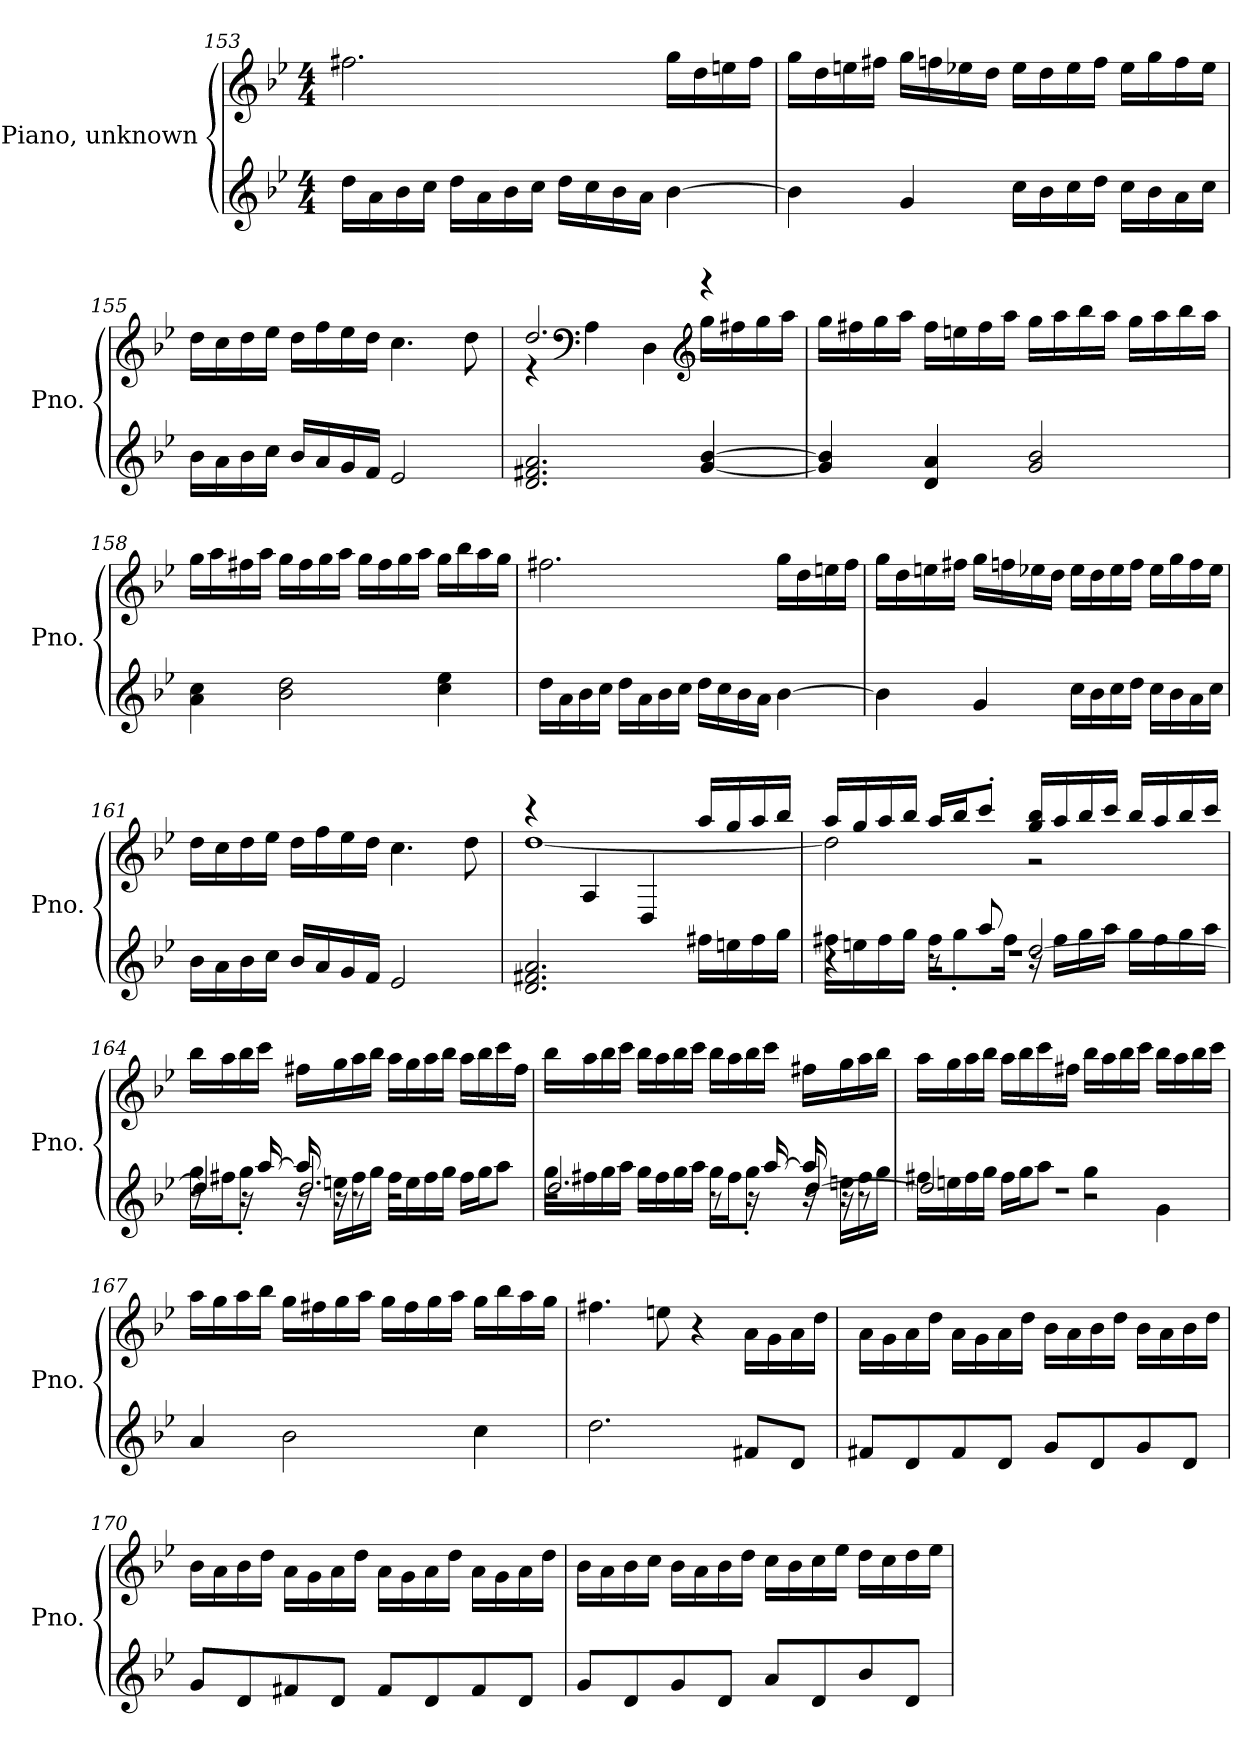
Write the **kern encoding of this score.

**kern	**kern
*part1	*part1
*staff2	*staff1
*I"Piano, unknown	*
*I'Pno.	*
!!LO:LB:g=z
*clefG2	*clefG2
*k[b-e-]	*k[b-e-]
*M4/4	*M4/4
=153	=153
16dd\LL	2.ff#X\
16a\	.
16b-\	.
16cc\JJ	.
16dd\LL	.
16a\	.
16b-\	.
16cc\JJ	.
16dd\LL	.
16cc\	.
16b-\	.
16a\JJ	.
[4b-\	16gg\LL
.	16dd\
.	16een\
.	16ff#\JJ
=154	=154
4b-\]	16gg\LL
.	16dd\
.	16een\
.	16ff#X\JJ
4g/	16gg\LL
.	16ffn\
.	16ee-X\
.	16dd\JJ
16cc\LL	16ee-\LL
16b-\	16dd\
16cc\	16ee-\
16dd\JJ	16ff\JJ
16cc\LL	16ee-\LL
16b-\	16gg\
16a\	16ff\
16cc\JJ	16ee-\JJ
!!LO:PB:g=z
=155	=155
16b-\LL	16dd\LL
16a\	16cc\
16b-\	16dd\
16cc\JJ	16ee-\JJ
16b-/LL	16dd\LL
16a/	16ff\
16g/	16ee-\
16f/JJ	16dd\JJ
2e-/	4.cc\
.	8dd\
=156	=156
*	*^
2.d/ 2.f#X/ 2.a/	2.dd/	4r
*	*clefF4	*
.	.	4A\
.	.	4D\
*	*clefG2	*
[4g/ [4b-/	4r	16gg\LL
.	.	16ff#X\
.	.	16gg\
.	.	16aa\JJ
*	*v	*v
=157	=157
4g/] 4b-/]	16gg\LL
.	16ff#X\
.	16gg\
.	16aa\JJ
4d/ 4a/	16ff#\LL
.	16een\
.	16ff#\
.	16aa\JJ
2g/ 2b-/	16gg\LL
.	16aa\
.	16bb-\
.	16aa\JJ
.	16gg\LL
.	16aa\
.	16bb-\
.	16aa\JJ
!!LO:LB:g=z
=158	=158
4a\ 4cc\	16gg\LL
.	16aa\
.	16ff#X\
.	16aa\JJ
2b-\ 2dd\	16gg\LL
.	16ff#\
.	16gg\
.	16aa\JJ
.	16gg\LL
.	16ff#\
.	16gg\
.	16aa\JJ
4cc\ 4ee-\	16gg\LL
.	16bb-\
.	16aa\
.	16gg\JJ
=159	=159
16dd\LL	2.ff#X\
16a\	.
16b-\	.
16cc\JJ	.
16dd\LL	.
16a\	.
16b-\	.
16cc\JJ	.
16dd\LL	.
16cc\	.
16b-\	.
16a\JJ	.
[4b-\	16gg\LL
.	16dd\
.	16een\
.	16ff#\JJ
!!LO:LB:g=z
=160	=160
4b-\]	16gg\LL
.	16dd\
.	16een\
.	16ff#X\JJ
4g/	16gg\LL
.	16ffn\
.	16ee-X\
.	16dd\JJ
16cc\LL	16ee-\LL
16b-\	16dd\
16cc\	16ee-\
16dd\JJ	16ff\JJ
16cc\LL	16ee-\LL
16b-\	16gg\
16a\	16ff\
16cc\JJ	16ee-\JJ
=161	=161
16b-\LL	16dd\LL
16a\	16cc\
16b-\	16dd\
16cc\JJ	16ee-\JJ
16b-/LL	16dd\LL
16a/	16ff\
16g/	16ee-\
16f/JJ	16dd\JJ
2e-/	4.cc\
.	8dd\
=162	=162
*	*^
2.d/ 2.f#X/ 2.a/	4r	[1dd
.	4A/	.
.	4D/	.
16ff#X\LL	16aa/LL	.
16een\	16gg/	.
16ff#\	16aa/	.
16gg\JJ	16bb-/JJ	.
!!LO:LB:g=z	!!
=163	=163	=163
*^	*	*
*	*^	*	*
1r	16ff#X\LL	4r	16aa/LL	2dd\]
.	16een\	.	16gg/	.
.	16ff#\	.	16aa/	.
.	16gg\JJ	.	16bb-/JJ	.
.	16ff#\KL	8r	16aa/LL	.
.	8gg'\	.	16bb-/J	.
.	.	8aa/	8ccc'/J	.
.	16ff#\Jk	.	.	.
.	16r	[2dd/	16gg/ 16bb-/LL	2r
.	16ff#\LL	.	16aa/	.
.	16gg\	.	16bb-/	.
.	16aa\JJ	.	16ccc/JJ	.
.	16gg\LL	.	16bb-/LL	.
.	16ff#\	.	16aa/	.
.	16gg\	.	16bb-/	.
.	16aa\JJ	.	16ccc/JJ	.
*	*	*	*v	*v
=164	=164	=164	=164
8r	16gg\LL	4dd/]	16bb-\LL
.	16ff#X\J	.	16aa\
16r	8gg'\J	.	16bb-\
[16aa/	.	.	16ccc\JJ
16aa/]	16r	2.dd/	16ff#X\LL
16r	16een\LL	.	16gg\
8r	16ff#\	.	16aa\
.	16gg\JJ	.	16bb-\JJ
2r	16ff#\LL	.	16aa\LL
.	16ee\	.	16gg\
.	16ff#\	.	16aa\
.	16gg\JJ	.	16bb-\JJ
.	16ff#\LL	.	16aa\LL
.	16gg\J	.	16bb-\
.	8aa\J	.	16ccc\
.	.	.	16ff#\JJ
!!LO:LB:g=z
=165	=165	=165	=165
2r	16gg\LL	2.dd/	16bb-\LL
.	16ff#X\	.	16aa\
.	16gg\	.	16bb-\
.	16aa\JJ	.	16ccc\JJ
.	16gg\LL	.	16bb-\LL
.	16ff#\	.	16aa\
.	16gg\	.	16bb-\
.	16aa\JJ	.	16ccc\JJ
8r	16gg\LL	.	16bb-\LL
.	16ff#\J	.	16aa\
16r	8gg'\J	.	16bb-\
[16aa/	.	.	16ccc\JJ
16aa/]	16r	[4dd/	16ff#X\LL
16r	16een\LL	.	16gg\
8r	16ff#\	.	16aa\
.	16gg\JJ	.	16bb-\JJ
!!LO:LB:g=z
=166	=166	=166	=166
1r	16ff#X\LL	2dd/]	16aa\LL
.	16een\	.	16gg\
.	16ff#\	.	16aa\
.	16gg\JJ	.	16bb-\JJ
.	16ff#\LL	.	16aa\LL
.	16gg\J	.	16bb-\
.	8aa\J	.	16ccc\
.	.	.	16ff#X\JJ
.	4gg\	2r	16bb-\LL
.	.	.	16aa\
.	.	.	16bb-\
.	.	.	16ccc\JJ
.	4g\	.	16bb-\LL
.	.	.	16aa\
.	.	.	16bb-\
.	.	.	16ccc\JJ
*v	*v	*v	*
=167	=167
4a/	16aa\LL
.	16gg\
.	16aa\
.	16bb-\JJ
2b-\	16gg\LL
.	16ff#X\
.	16gg\
.	16aa\JJ
.	16gg\LL
.	16ff#\
.	16gg\
.	16aa\JJ
4cc\	16gg\LL
.	16bb-\
.	16aa\
.	16gg\JJ
!!LO:PB:g=z
=168	=168
2.dd\	4.ff#X\
.	8een\
.	4r
8f#X/L	16a\LL
.	16g\
8d/J	16a\
.	16dd\JJ
=169	=169
8f#X/L	16a\LL
.	16g\
8d/	16a\
.	16dd\JJ
8f#/	16a\LL
.	16g\
8d/J	16a\
.	16dd\JJ
8g/L	16b-\LL
.	16a\
8d/	16b-\
.	16dd\JJ
8g/	16b-\LL
.	16a\
8d/J	16b-\
.	16dd\JJ
=170	=170
8g/L	16b-\LL
.	16a\
8d/	16b-\
.	16dd\JJ
8f#X/	16a\LL
.	16g\
8d/J	16a\
.	16dd\JJ
8f#/L	16a\LL
.	16g\
8d/	16a\
.	16dd\JJ
8f#/	16a\LL
.	16g\
8d/J	16a\
.	16dd\JJ
!!LO:LB:g=z
=171	=171
8g/L	16b-\LL
.	16a\
8d/	16b-\
.	16cc\JJ
8g/	16b-\LL
.	16a\
8d/J	16b-\
.	16dd\JJ
8a/L	16cc\LL
.	16b-\
8d/	16cc\
.	16ee-\JJ
8b-/	16dd\LL
.	16cc\
8d/J	16dd\
.	16ee-\JJ
=	=
*-	*-
